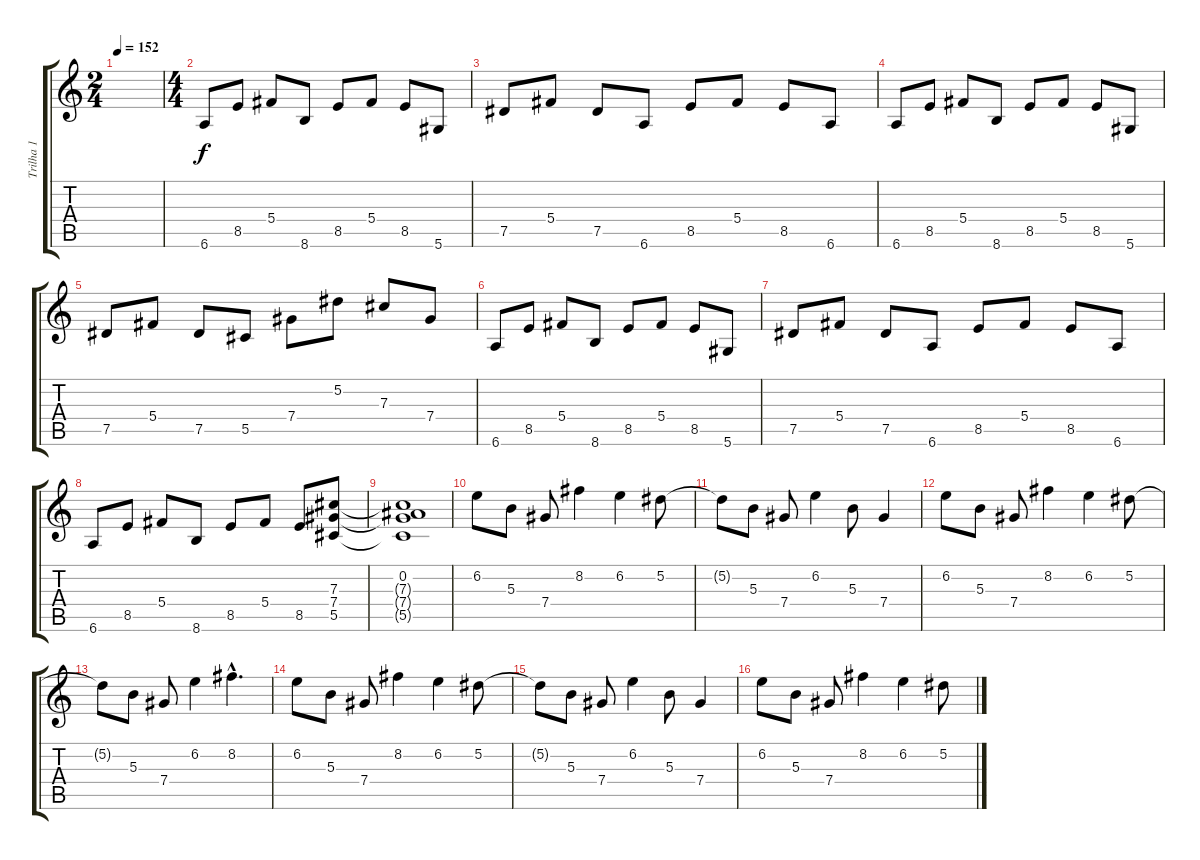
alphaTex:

\track ("Trilha 1" "Trilha 1") {instrument electricguitarmuted}
\staff {score tabs}
\tuning (Eb4 Bb3 Gb3 Db3 Ab2 Eb2) {hide}
\ts (2 4)
\tempo 152
\clef g2
\ks c
|
\ts (4 4)
6.6.8 8.5.8 5.4.8 8.6.8 8.5.8 5.4.8 8.5.8 5.6.8 |
7.5.8 5.4.8 7.5.8 6.6.8 8.5.8 5.4.8 8.5.8 6.6.8 |
6.6.8 8.5.8 5.4.8 8.6.8 8.5.8 5.4.8 8.5.8 5.6.8 |
7.5.8 5.4.8 7.5.8 5.5.8 7.4.8 5.2.8 7.3.8 7.4.8 |
6.6.8 8.5.8 5.4.8 8.6.8 8.5.8 5.4.8 8.5.8 5.6.8 |
7.5.8 5.4.8 7.5.8 6.6.8 8.5.8 5.4.8 8.5.8 6.6.8 |
6.6.8 8.5.8 5.4.8 8.6.8 8.5.8 5.4.8 8.5.8 (7.3 7.4 5.5).8 |
(0.2 7.3{t} 7.4{t} 5.5{t}).1 |
6.2.8 5.3.8 7.4.8 8.2.4 6.2.4 5.2.8 |
5.2{t}.8 5.3.8 7.4.8 6.2.4 5.3.8 7.4.4 |
6.2.8 5.3.8 7.4.8 8.2.4 6.2.4 5.2.8 |
5.2{t}.8 5.3.8 7.4.8 6.2.4 8.2{hac}.4{d} |
6.2.8 5.3.8 7.4.8 8.2.4 6.2.4 5.2.8 |
5.2{t}.8 5.3.8 7.4.8 6.2.4 5.3.8 7.4.4 |
6.2.8 5.3.8 7.4.8 8.2.4 6.2.4 5.2.8
